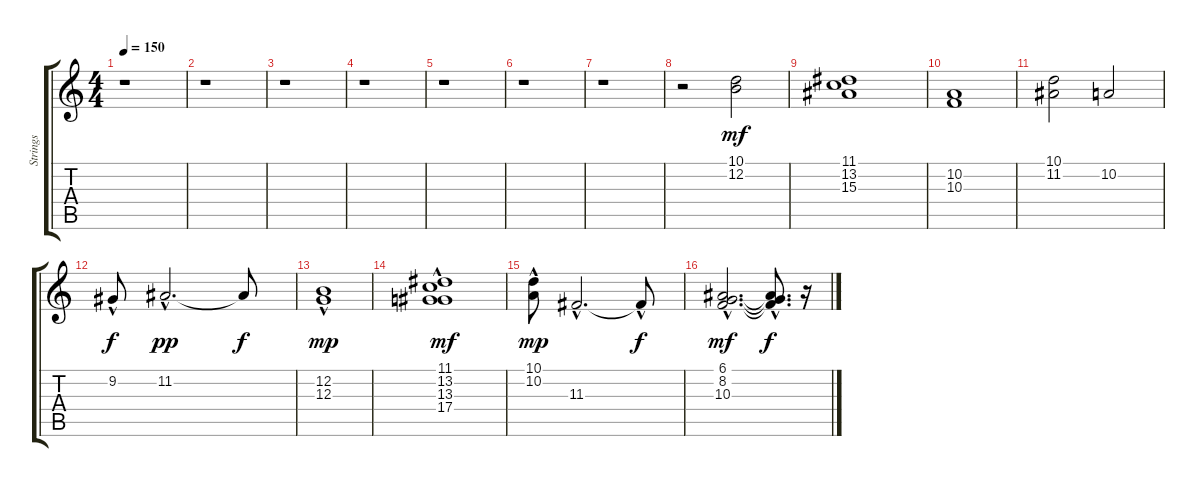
\track ("Strings" "Strings") {instrument stringensemble1}
\staff {score tabs}
\tuning (E4 B3 G3 D3 A2 E2) {hide}
\ts (4 4)
\tempo 150
\clef g2
\ks c
r.1{dy mf} |
r.1 |
r.1 |
r.1 |
r.1 |
r.1 |
r.1 |
r.2 (10.1 12.2).2 |
(11.1 13.2 15.3).1 |
(10.2 10.3).1 |
(10.1 11.2).2 10.2.2 |
9.2{hac}.8{dy f} 11.2{hac}.2{d dy pp} 11.2{t}.8{dy f} |
(12.2 12.3{hac}).1{dy mp} |
(11.1 13.2 13.3{hac} 17.4{hac}).1{dy mf} |
(10.1 10.2{hac}).8{dy mp} 11.3{hac}.2{d} 11.3{hac t}.8{dy f} |
(6.1{hac} 8.2{hac} 10.3{hac}).2{d dy mf} (6.1{hac t} 8.2{hac t} 10.3{hac t}).8{d dy f} r.16
